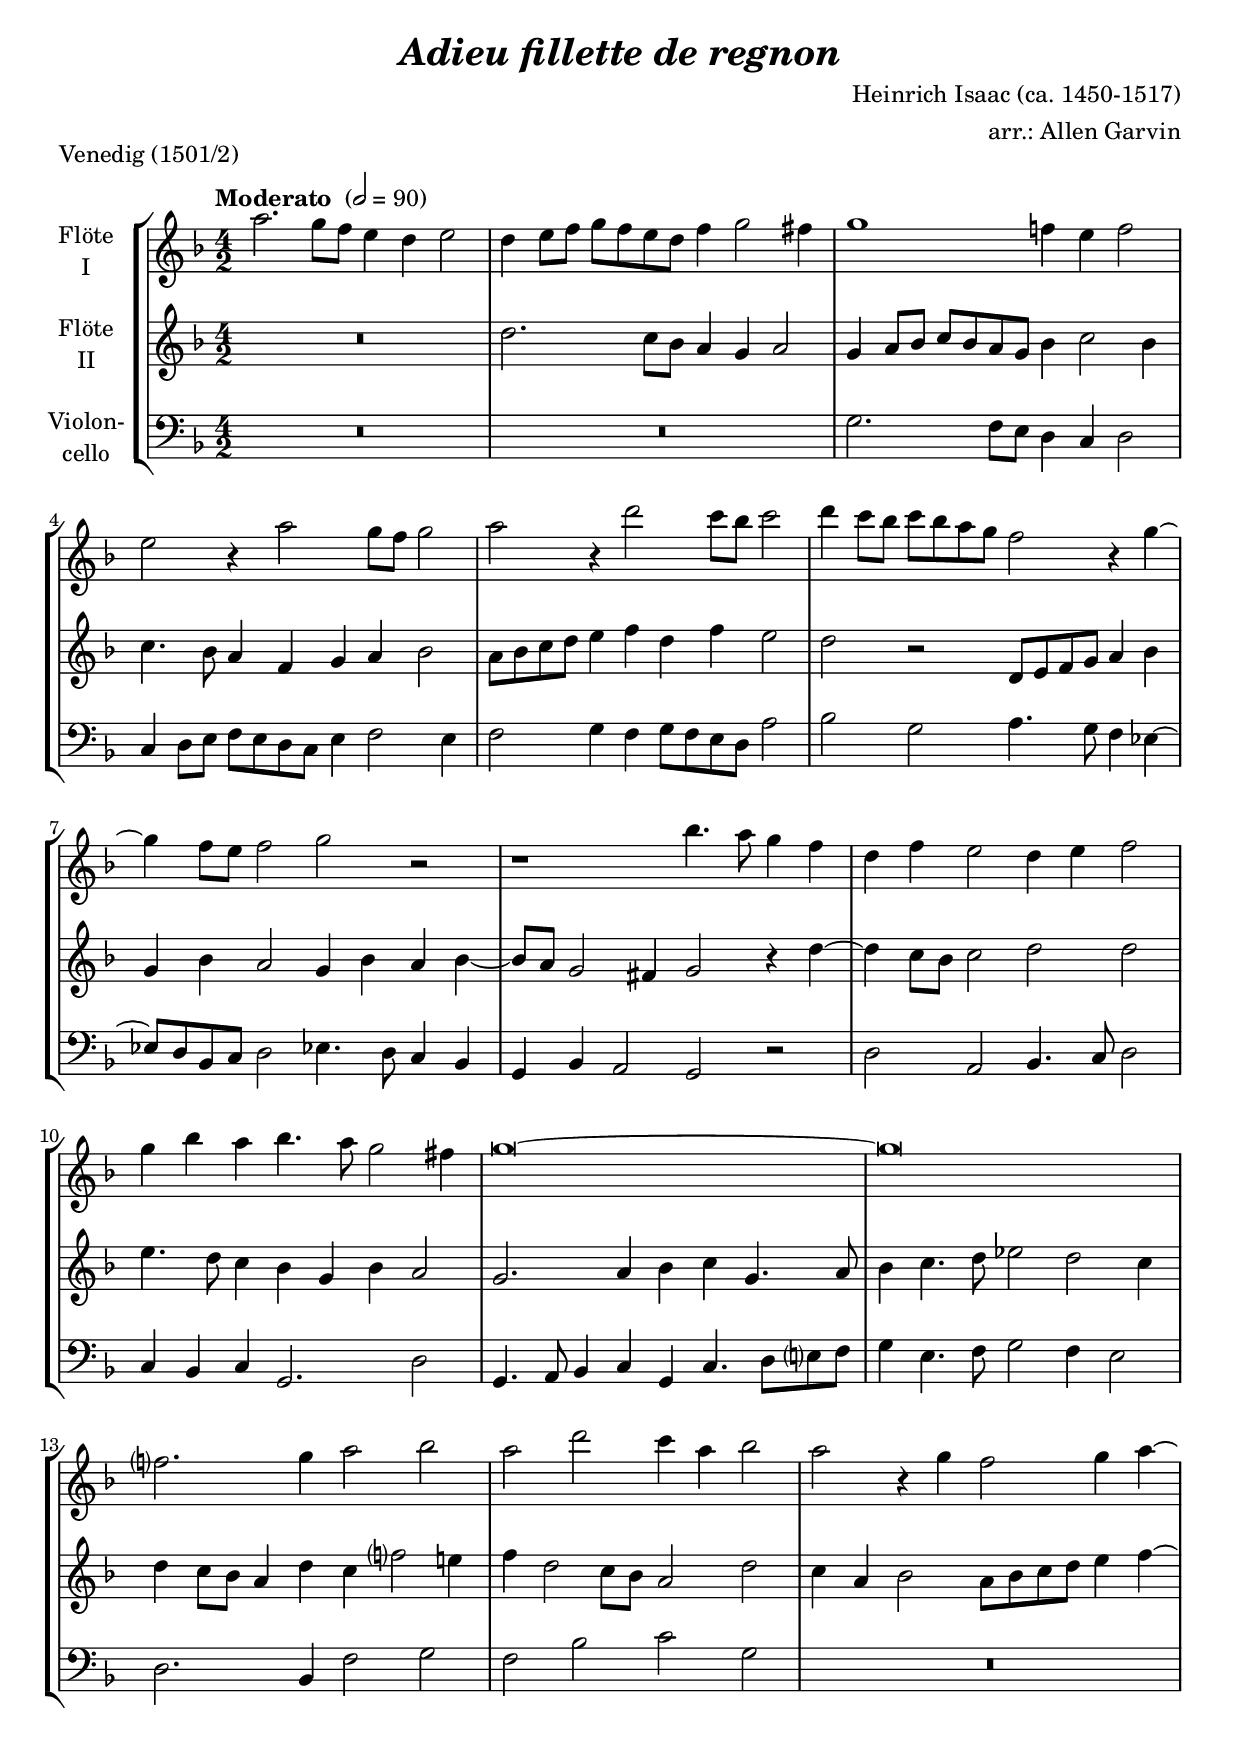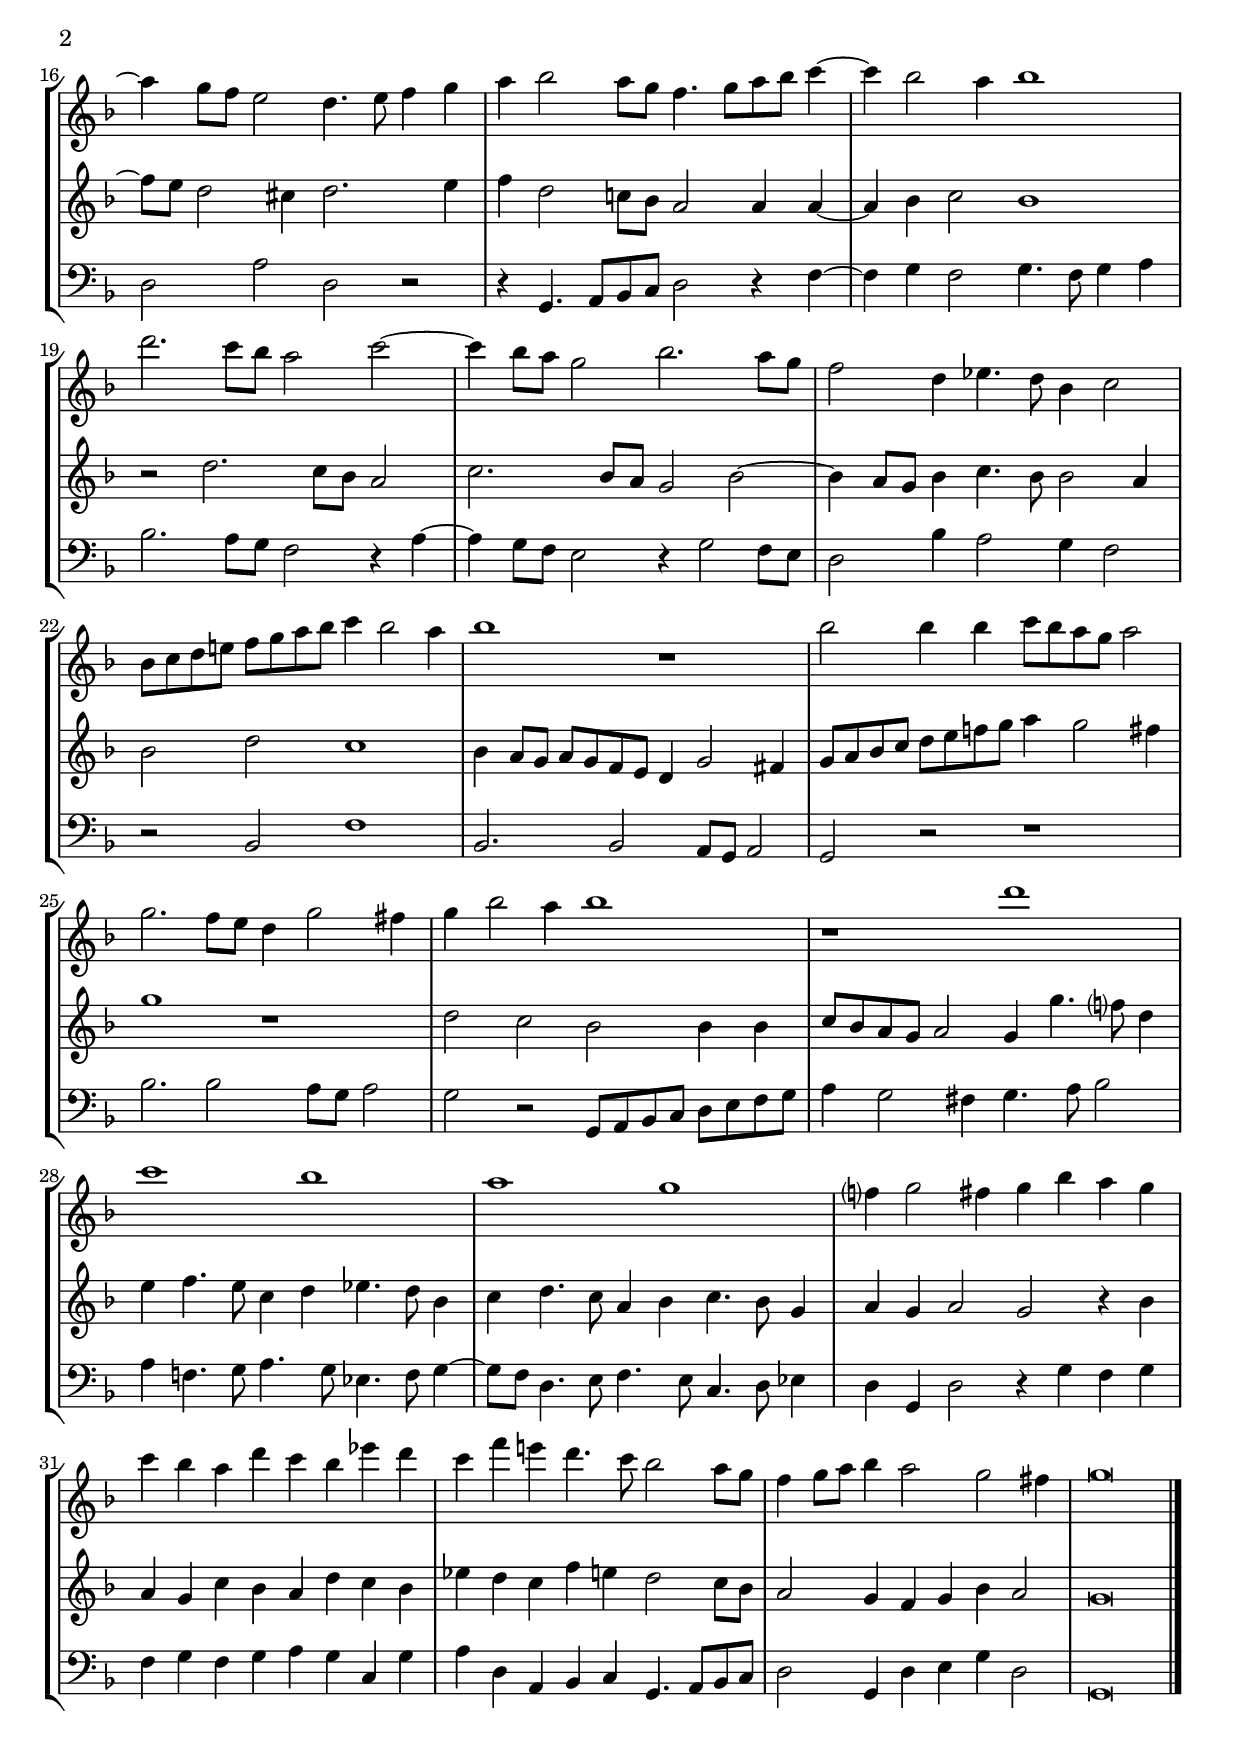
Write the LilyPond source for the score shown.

\version "2.18.2"
\include "deutsch.ly"

#(set-global-staff-size 20.5)

\header {
  title     = \markup \bold \italic "Adieu fillette de regnon"
  composer  = "Heinrich Isaac (ca. 1450-1517)"
  arranger  = "arr.: Allen Garvin"
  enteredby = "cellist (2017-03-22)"
  piece     = "Venedig (1501/2)"
}

voiceconsts = {
  \key f \major
  \time 4/2
  \clef "treble"
  %\numericTimeSignature
  \compressFullBarRests
  % Set default beaming for all staves
%  \set Timing.beamExceptions = #'()
%  \set Timing.baseMoment     = #(ly:make-moment 1 4)
 % \set Timing.beatStructure  = #'(1 1 1)
  \tempo "Moderato " 2=90
}

mihi = "clarinet"
mifl = "flute"
migt = "acoustic guitar (nylon)"
milo = "bassoon"

va = \relative c''' {
  \voiceconsts

  a2. g8 f e4 d e2
  d4 e8 f g f e d f4 g2 fis4
  g1 f!4 e f2

  e r4 a2 g8 f g2
  a r4 d2 c8 b c2
  d4 c8 b c b a g f2 r4 g~
  g f8 e f2 g r

  r1 b4. a8 g4 f
  d f e2 d4 e f2
  g4 b a b4. a8 g2 fis4
  g\breve~
  g

  f?2. g4 a2 b
  a d c4 a b2
  a r4 g f2 g4 a~
  a g8 f e2 d4. e8 f4 g

  a b2 a8 g f4. g8[ a b] c4~
  c b2 a4 b1
  d2. c8 b a2 c~
  c4 b8 a g2 b2. a8 g

  f2 d4 es4. d8 b4 c2
  b8 c d e! f g a b c4 b2 a4
  b1 r
  b2 b4 b c8 b a g a2

  g2. f8 e d4 g2 fis4
  g b2 a4 b1
  r d
  c b
  a g
  f?4 g2 fis4 g b a g

  c b a d c b es d
  c f e! d4. c8 b2 a8 g
  f4 g8 a b4 a2 g fis4
  g\breve \bar "|."
}

vb = \relative c'' {
  \voiceconsts

  R\breve
  d2. c8 b a4 g a2
  g4 a8 b c b a g b4 c2 b4
  c4. b8 a4 f g a b2

  a8 b c d e4 f d f e2
  d r d,8 e f g a4 b
  g b a2 g4 b a b~

  b8 a g2 fis4 g2 r4 d'~
  d c8 b c2 d d
  e4. d8 c4 b g b a2
  g2. a4 b c g4. a8

  b4 c4. d8 es2 d c4
  d c8 b a4 d c f?2 e!4
  f d2 c8 b a2 d
  c4 a b2 a8 b c d e4 f~

  f8 e d2 cis4 d2. e4
  f d2 c!8 b a2 a4 a~
  a b c2 b1
  r2 d2. c8 b a2

  c2. b8 a g2 b~
  b4 a8 g b4 c4. b8 b2 a4
  b2 d c1
  b4 a8 g a g f e d4 g2 fis4

  g8 a b c d e f! g a4 g2 fis4
  g1 r
  d2 c b b4 b
  c8 b a g a2 g4 g'4. f?8 d4

  e f4. e8 c4 d es4. d8 b4
  c d4. c8 a4 b c4. b8 g4
  a g a2 g r4 b

  a g c b a d c b
  es d c f e d2 c8 b
  a2 g4 f g b a2
  g\breve \bar "|."
}

vc = \relative c' {
  \voiceconsts
  \clef "bass"

  R\breve*2
  g2. f8 e d4 c d2
  c4 d8 e f e d c e4 f2 e4
  f2 g4 f g8 f e d a'2

  b g a4. g8 f4 es~
  es8 d b c d2 es4. d8 c4 b
  g b a2 g r
  d' a b4. c8 d2

  c4 b c g2. d'2
  g,4. a8 b4 c g c4. d8[ e? f]
  g4 e4. f8 g2 f4 e2
  d2. b4 f'2 g

  f b c g
  R\breve
  d2 a' d, r
  r4 g,4. a8[ b c] d2 r4 f~

  f g f2 g4. f8 g4 a
  b2. a8 g f2 r4 a~
  a g8 f e2 r4 g2 f8 e
  d2 b'4 a2 g4 f2

  r b, f'1
  b,2. b2 a8 g a2
  g r r1
  b'2. b2 a8 g a2
  g r g,8 a b c d e f g

  a4 g2 fis4 g4. a8 b2
  a4 f!4. g8 a4. g8 es4. f8 g4~
  g8 f d4. e8 f4. e8 c4. d8 es4
  d g, d'2 r4 g f g

  f g f g a g c, g'
  a d, a b c g4. a8[ b c]
  d2 g,4 d' e g d2
  g,\breve \bar "|."
}


music = \new StaffGroup <<
      \new Staff {
        \set Staff.midiInstrument = \mifl
        \set Staff.instrumentName = \markup \center-column { "Flöte" "I" }
        \transpose f f { \va }
      }

      \new Staff {
        \set Staff.midiInstrument = \mifl
        \set Staff.instrumentName = \markup \center-column { "Flöte" "II" }
        \transpose f f { \vb }
      }

      \new Staff {
        \set Staff.midiInstrument = \milo
        \set Staff.instrumentName = \markup \center-column { "Violon-" "cello" }
        \transpose f f { \vc }
      }
>>

\book {
  \score {
   \music
    \layout {}
  }

  \score {
    \unfoldRepeats \music

    \midi {
      \context {
        \Score
      }
    }
  }
}
